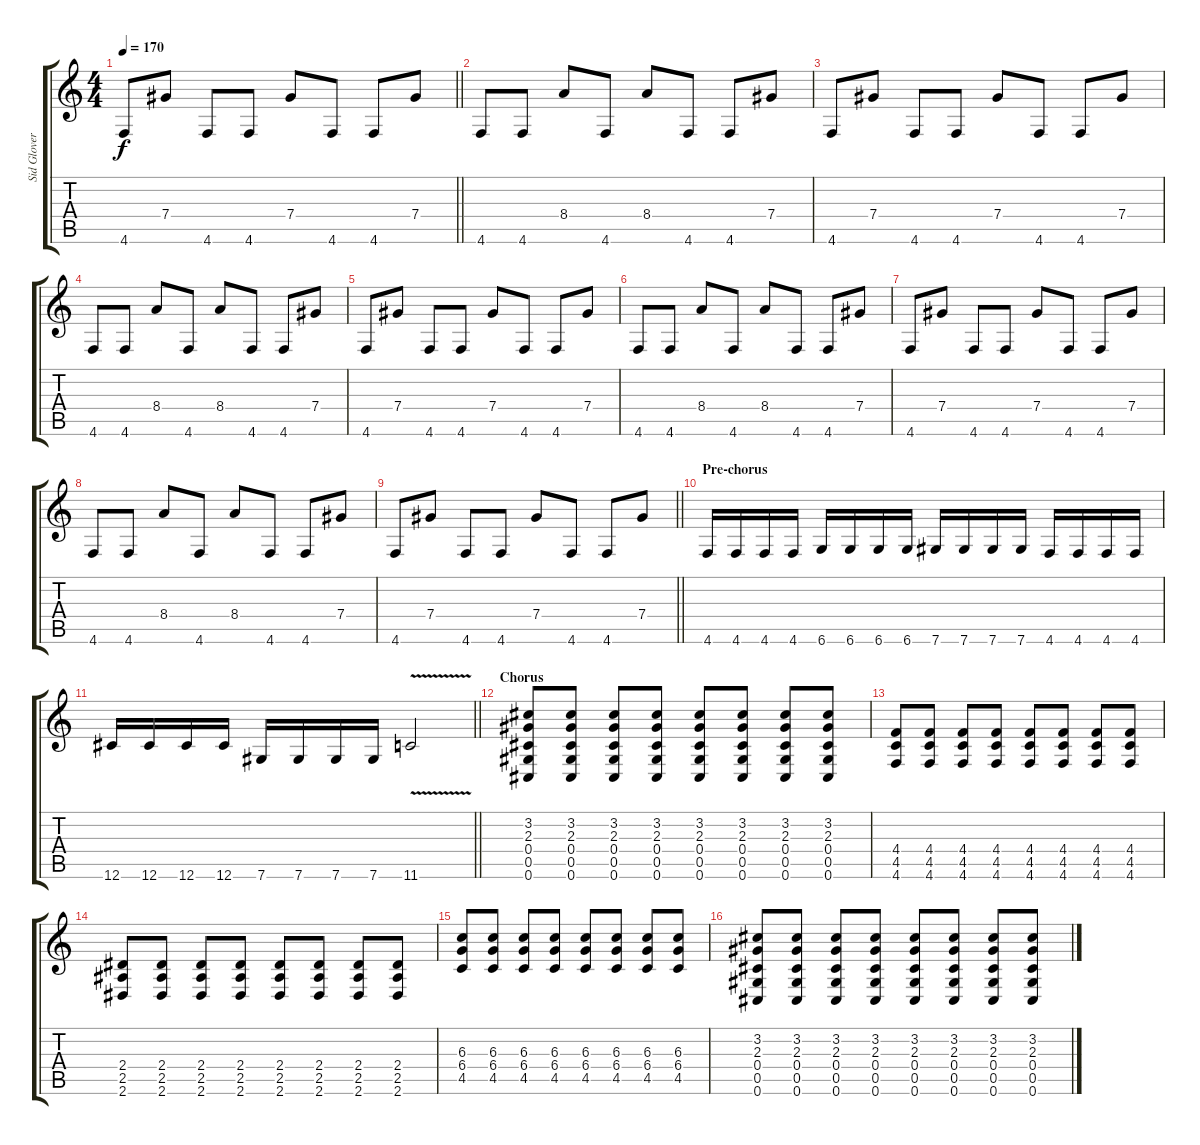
\track ("Sid Glover" "Sid Glover") {instrument distortionguitar}
\staff {score tabs}
\tuning (Eb4 Bb3 Gb3 Db3 Ab2 Db2) {hide}
\ts (4 4)
\tempo 170
\clef g2
\barLineRight lightlight
\ks c
4.6.8{dy f} 7.4.8 4.6.8 4.6.8 7.4.8 4.6.8 4.6.8 7.4.8 |
4.6.8 4.6.8 8.4.8 4.6.8 8.4.8 4.6.8 4.6.8 7.4.8 |
4.6.8 7.4.8 4.6.8 4.6.8 7.4.8 4.6.8 4.6.8 7.4.8 |
4.6.8 4.6.8 8.4.8 4.6.8 8.4.8 4.6.8 4.6.8 7.4.8 |
4.6.8 7.4.8 4.6.8 4.6.8 7.4.8 4.6.8 4.6.8 7.4.8 |
4.6.8 4.6.8 8.4.8 4.6.8 8.4.8 4.6.8 4.6.8 7.4.8 |
4.6.8 7.4.8 4.6.8 4.6.8 7.4.8 4.6.8 4.6.8 7.4.8 |
4.6.8 4.6.8 8.4.8 4.6.8 8.4.8 4.6.8 4.6.8 7.4.8 |
\barLineRight lightlight
4.6.8 7.4.8 4.6.8 4.6.8 7.4.8 4.6.8 4.6.8 7.4.8 |
\section ("" "Pre-chorus")
4.6.16 4.6.16 4.6.16 4.6.16 6.6.16 6.6.16 6.6.16 6.6.16 7.6.16 7.6.16 7.6.16 7.6.16 4.6.16 4.6.16 4.6.16 4.6.16 |
\barLineRight lightlight
12.6.16 12.6.16 12.6.16 12.6.16 7.6.16 7.6.16 7.6.16 7.6.16 11.6{v}.2 |
\section ("" "Chorus")
(3.2 2.3 0.4 0.5 0.6).8 (3.2 2.3 0.4 0.5 0.6).8 (3.2 2.3 0.4 0.5 0.6).8 (3.2 2.3 0.4 0.5 0.6).8 (3.2 2.3 0.4 0.5 0.6).8 (3.2 2.3 0.4 0.5 0.6).8 (3.2 2.3 0.4 0.5 0.6).8 (3.2 2.3 0.4 0.5 0.6).8 |
(4.4 4.5 4.6).8 (4.4 4.5 4.6).8 (4.4 4.5 4.6).8 (4.4 4.5 4.6).8 (4.4 4.5 4.6).8 (4.4 4.5 4.6).8 (4.4 4.5 4.6).8 (4.4 4.5 4.6).8 |
(2.4 2.5 2.6).8 (2.4 2.5 2.6).8 (2.4 2.5 2.6).8 (2.4 2.5 2.6).8 (2.4 2.5 2.6).8 (2.4 2.5 2.6).8 (2.4 2.5 2.6).8 (2.4 2.5 2.6).8 |
(6.3 6.4 4.5).8 (6.3 6.4 4.5).8 (6.3 6.4 4.5).8 (6.3 6.4 4.5).8 (6.3 6.4 4.5).8 (6.3 6.4 4.5).8 (6.3 6.4 4.5).8 (6.3 6.4 4.5).8 |
(3.2 2.3 0.4 0.5 0.6).8 (3.2 2.3 0.4 0.5 0.6).8 (3.2 2.3 0.4 0.5 0.6).8 (3.2 2.3 0.4 0.5 0.6).8 (3.2 2.3 0.4 0.5 0.6).8 (3.2 2.3 0.4 0.5 0.6).8 (3.2 2.3 0.4 0.5 0.6).8 (3.2 2.3 0.4 0.5 0.6).8
